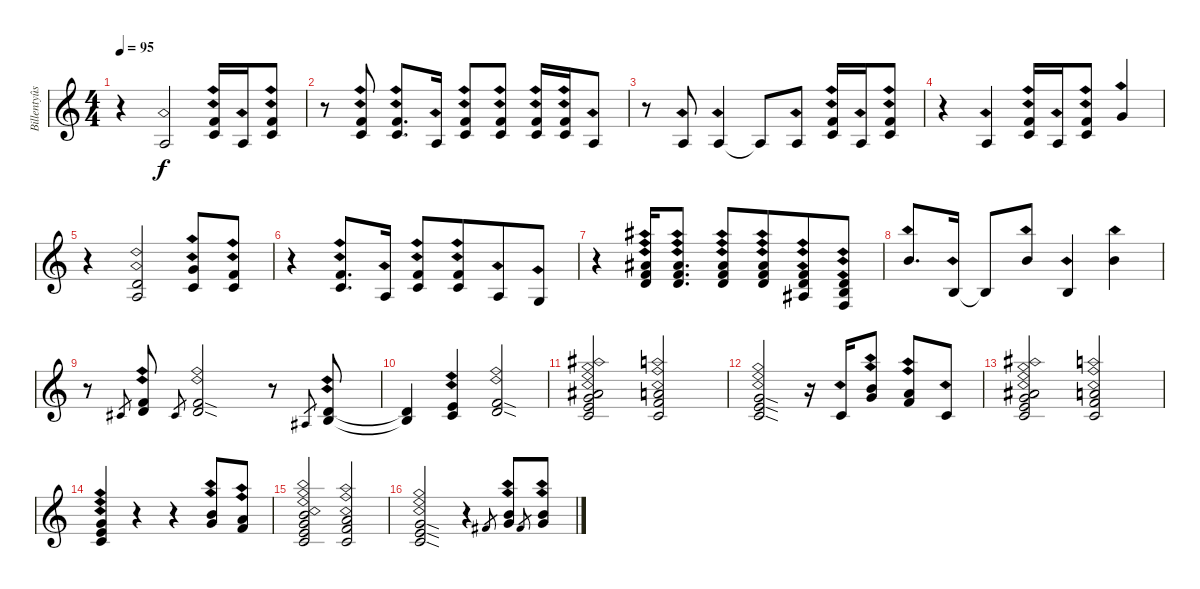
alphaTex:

\track ("Billentyûs 1 (Jon Lord)" "Billentyûs") {instrument pad1newage}
\staff {score}
\tuning (E4 B3 G3 D3 A2 E2 B1) {hide}
\ts (4 4)
\tempo 95
\clef g2
\ks c
r.4{dy f} 2.3{ph 12}.2 (1.1{ph 12} 1.2{ph 12}).16 2.3{ph 12}.16 (1.1{ph 12} 1.2{ph 12}).8 |
r.8 (1.1{ph 12} 1.2{ph 12}).8 (1.1{ph 12} 1.2{ph 12}).8{d} 2.3{ph 12}.16 (1.1{ph 12} 1.2{ph 12}).8 (1.1{ph 12} 1.2{ph 12}).8 (1.1{ph 12} 1.2{ph 12}).16 (1.1{ph 12} 1.2{ph 12}).16 2.3{ph 12}.8 |
r.8 2.3{ph 12}.8 2.3{ph 12}.4 2.3{t}.8 2.3{ph 12}.8 (1.1{ph 12} 1.2{ph 12}).16 2.3{ph 12}.16 (1.1{ph 12} 1.2{ph 12}).8 |
r.4 2.3{ph 12}.4 (1.1{ph 12} 1.2{ph 12}).16 2.3{ph 12}.16 (1.1{ph 12} 1.2{ph 12}).8 3.1{ph 12}.4 |
r.4 (3.2{ph 12} 2.3{ph 12}).2 (3.1{ph 12} 1.2{ph 12}).8 (1.1{ph 12} 1.2{ph 12}).8 |
r.4 (1.1{ph 12} 1.2{ph 12}).8{d} 2.3{ph 12}.16 (1.1{ph 12} 1.2{ph 12}).8 (1.1{ph 12} 1.2{ph 12}).8{beam merge} 2.3{ph 12}.8 0.3{ph 12}.8 |
r.4 (6.1{ph 12} 6.2{ph 12} 7.3{ph 12}).16 (6.1{ph 12} 6.2{ph 12} 7.3{ph 12}).8{d} (6.1{ph 12} 6.2{ph 12} 7.3{ph 12}).8 (6.1{ph 12} 6.2{ph 12} 7.3{ph 12}).8{beam merge} (1.1{ph 12} 3.2{ph 12} 3.3{ph 12}).8 (3.2{ph 12} 4.3{ph 12} 3.4{ph 12}).8 |
7.1{ph 12}.8{d} 0.2{ph 12}.16 0.2{t}.8 7.1{ph 12}.8 0.2{ph 12}.4 7.1{ph 12}.4 |
r.8 2.2.8{gr} (1.1{ph 12} 3.2{ph 12}).8 2.2.8{gr} (1.1{ph 12 sod} 3.2{ph 12 sod}).2 r.8 3.3.8{gr} (3.2{ph 12} 4.3{ph 12}).8 |
(3.2{t} 4.3{t}).4 (0.1{ph 12} 1.2{ph 12}).4 (1.1{ph 12 sod} 3.2{ph 12 sod}).2 |
(6.1{ph 12} 8.2{ph 12} 9.3{ph 12} 10.4{ph 12}).2 (5.1{ph 12} 6.2{ph 12} 5.3{ph 12}).2 |
(3.1{ph 12 sod} 5.2{ph 12 sod} 5.3{ph 12 sod}).2 r.16 1.2{ph 12}.16 (7.1{ph 12} 8.2{ph 12}).8 (5.1{ph 12} 6.2{ph 12}).8 1.2{ph 12}.8 |
(6.1{ph 12} 8.2{ph 12} 9.3{ph 12} 10.4{ph 12}).2 (5.1{ph 12} 6.2{ph 12} 5.3{ph 12}).2 |
(3.1{ph 12} 5.2{ph 12} 5.3{ph 12}).4 r.4 r.4 (7.1{ph 12} 8.2{ph 12}).8 (5.1{ph 12} 6.2{ph 12}).8 |
(7.1{ph 12} 8.2{ph 12} 9.3{ph 12} 10.4{ph 12}).2 (5.1{ph 12} 6.2{ph 12} 5.3{ph 12}).2 |
(3.1{ph 12 sod} 5.2{ph 12 sod} 5.3{ph 12 sod}).2 r.4 7.2.8{gr} (7.1{ph 12} 8.2{ph 12}).8 7.2.8{gr} (7.1{ph 12} 8.2{ph 12}).8
